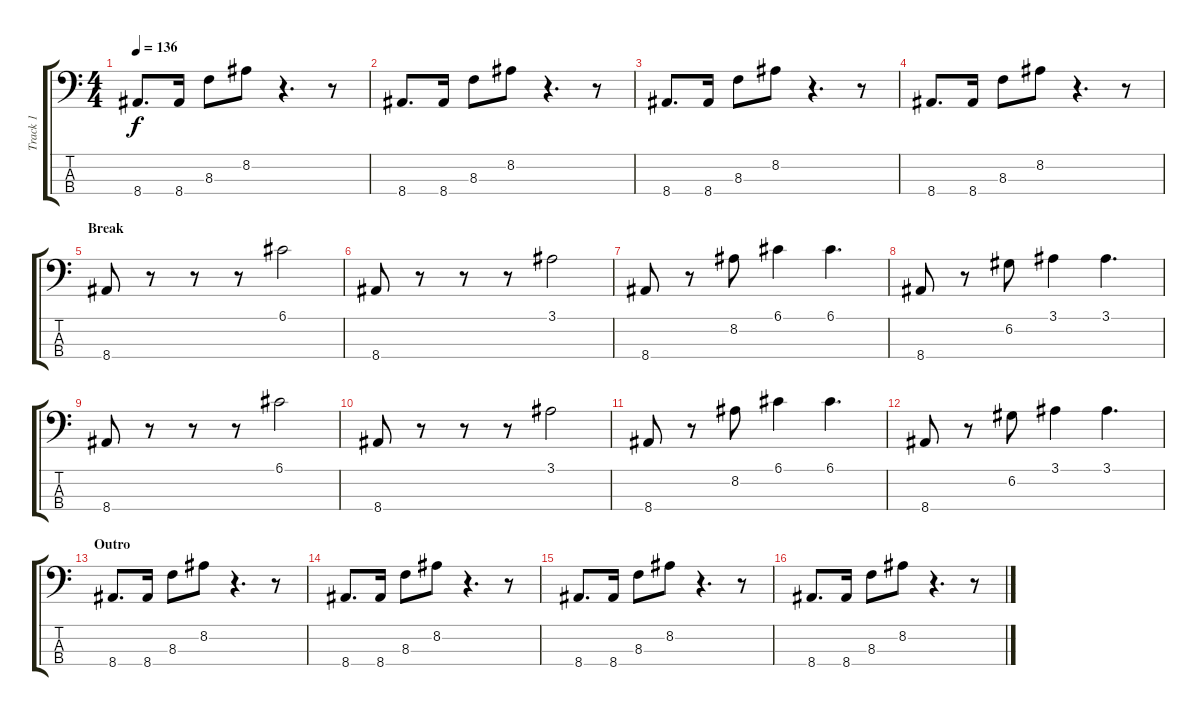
\track ("Track 1" "Track 1") {instrument electricbassfinger}
\staff {score tabs}
\tuning (G2 D2 A1 D1) {hide}
\ts (4 4)
\tempo 136
\clef f4
\ks c
8.4.8{d dy f} 8.4.16 8.3.8 8.2.8 r.4{d} r.8 |
8.4.8{d} 8.4.16 8.3.8 8.2.8 r.4{d} r.8 |
8.4.8{d} 8.4.16 8.3.8 8.2.8 r.4{d} r.8 |
8.4.8{d} 8.4.16 8.3.8 8.2.8 r.4{d} r.8 |
\section ("" "Break")
8.4.8 r.8 r.8 r.8 6.1.2 |
8.4.8 r.8 r.8 r.8 3.1.2 |
8.4.8 r.8 8.2.8 6.1.4 6.1.4{d} |
8.4.8 r.8 6.2.8 3.1.4 3.1.4{d} |
8.4.8 r.8 r.8 r.8 6.1.2 |
8.4.8 r.8 r.8 r.8 3.1.2 |
8.4.8 r.8 8.2.8 6.1.4 6.1.4{d} |
8.4.8 r.8 6.2.8 3.1.4 3.1.4{d} |
\section ("" "Outro")
8.4.8{d} 8.4.16 8.3.8 8.2.8 r.4{d} r.8 |
8.4.8{d} 8.4.16 8.3.8 8.2.8 r.4{d} r.8 |
8.4.8{d} 8.4.16 8.3.8 8.2.8 r.4{d} r.8 |
8.4.8{d} 8.4.16 8.3.8 8.2.8 r.4{d} r.8
